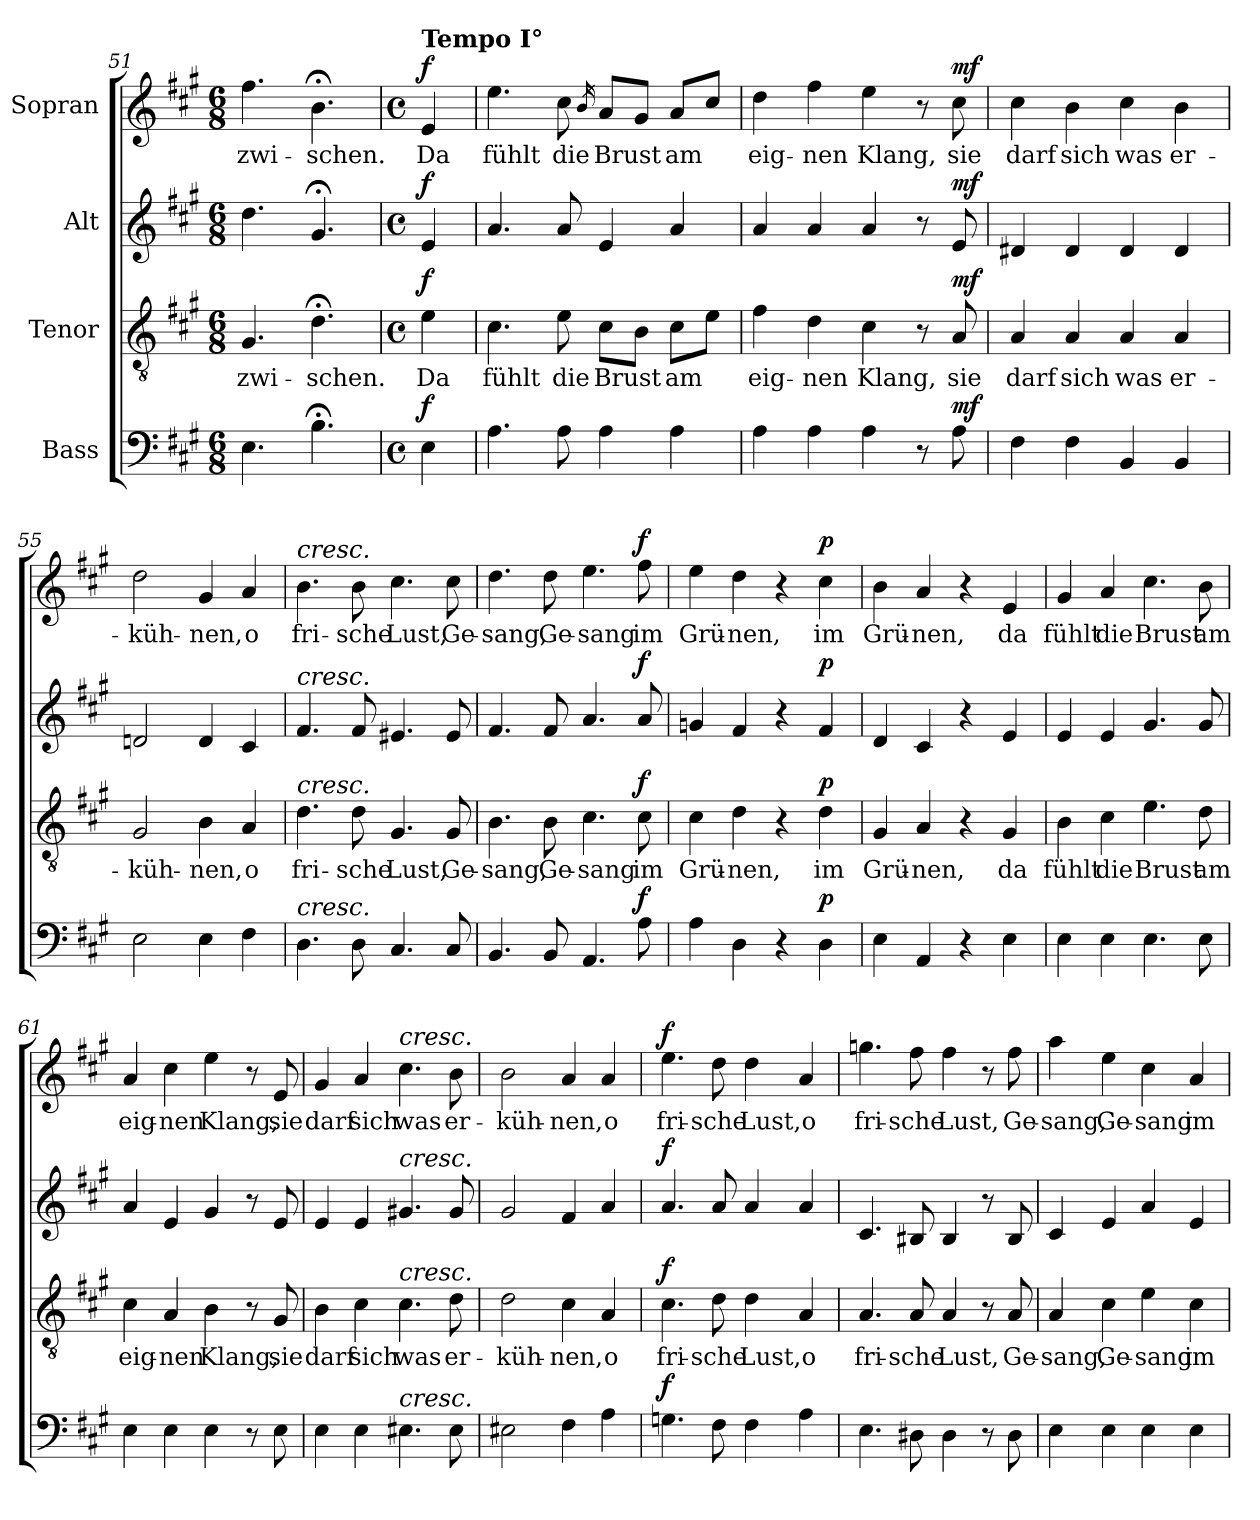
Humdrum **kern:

**kern	**dynam	**kern	**text	**dynam	**kern	**dynam	**kern	**text	**dynam
*part4	*part4	*part3	*part3	*part3	*part2	*part2	*part1	*part1	*part1
*staff4	*staff4	*staff3	*staff3	*staff3	*staff2	*staff2	*staff1	*staff1	*staff1
*I"Bass	*	*I"Tenor	*	*	*I"Alt	*	*I"Sopran	*	*
*clefF4	*	*clefGv2	*	*	*clefG2	*	*clefG2	*	*
*k[f#c#g#]	*	*k[f#c#g#]	*	*	*k[f#c#g#]	*	*k[f#c#g#]	*	*
*M6/8	*	*M6/8	*	*	*M6/8	*	*M6/8	*	*
=51	=51	=51	=51	=51	=51	=51	=51	=51	=51
4.E\	.	4.G#/	-zwi-	.	4.dd\	.	4.ff#\	-zwi-	.
4.B;<\	.	4.d;<\	-schen.	.	4.g#;</	.	4.b;<\	-schen.	.
=51X1	=51X1	=51X1	=51X1	=51X1	=51X1	=51X1	=51X1	=51X1	=51X1
*M4/4	*	*M4/4	*	*	*M4/4	*	*M4/4	*	*
*met(c)	*	*met(c)	*	*	*met(c)	*	*met(c)	*	*
!	!	!	!	!	!	!	!LO:TX:a:B:t=Tempo I°	!	!
!	!LO:DY:a	!	!	!LO:DY:a	!	!LO:DY:a	!	!	!LO:DY:a
4E\	f	4e\	Da	f	4e/	f	4e/	Da	f
=52	=52	=52	=52	=52	=52	=52	=52	=52	=52
4.A\	.	4.c#\	fühlt	.	4.a/	.	4.ee\	fühlt	.
8A\	.	8e\	die	.	8a/	.	8cc#\	die	.
.	.	.	.	.	.	.	16qb/	.	.
4A\	.	8c#\L	Brust	.	4e/	.	8a/L	Brust	.
.	.	8B\J	.	.	.	.	8g#/J	.	.
4A\	.	8c#\L	am	.	4a/	.	8a/L	am	.
.	.	8e\J	.	.	.	.	8cc#/J	.	.
=53	=53	=53	=53	=53	=53	=53	=53	=53	=53
4A\	.	4f#\	eig-	.	4a/	.	4dd\	eig-	.
4A\	.	4d\	-nen	.	4a/	.	4ff#\	-nen	.
4A\	.	4c#\	Klang,	.	4a/	.	4ee\	Klang,	.
8r	.	8r	.	.	8r	.	8r	.	.
!	!LO:DY:a	!	!	!LO:DY:a	!	!LO:DY:a	!	!	!LO:DY:a
8A\	mf	8A/	sie	mf	8e/	mf	8cc#\	sie	mf
=54	=54	=54	=54	=54	=54	=54	=54	=54	=54
4F#\	.	4A/	darf	.	4d#X/	.	4cc#\	darf	.
4F#\	.	4A/	sich	.	4d#/	.	4b\	sich	.
4BB/	.	4A/	was	.	4d#/	.	4cc#\	was	.
4BB/	.	4A/	er-	.	4d#/	.	4b\	er-	.
!!LO:LB:g=z
=55	=55	=55	=55	=55	=55	=55	=55	=55	=55
2E\	.	2G#/	-küh-	.	2dn/	.	2dd\	-küh-	.
4E\	.	4B\	-nen,	.	4d/	.	4g#/	-nen,	.
4F#\	.	4A/	o	.	4c#/	.	4a/	o	.
=56	=56	=56	=56	=56	=56	=56	=56	=56	=56
!	!	!	!	!	!	!	!LO:TX:a:i:t=cresc.	!	!
!	!	!	!	!	!LO:TX:a:i:t=cresc.	!	!	!	!
!	!	!LO:TX:a:i:t=cresc.	!	!	!	!	!	!	!
!LO:TX:a:i:t=cresc.	!	!	!	!	!	!	!	!	!
4.D\	.	4.d\	fri-	.	4.f#/	.	4.b\	fri-	.
8D\	.	8d\	-sche	.	8f#/	.	8b\	-sche	.
4.C#/	.	4.G#/	Lust,	.	4.e#X/	.	4.cc#\	Lust,	.
8C#/	.	8G#/	Ge-	.	8e#/	.	8cc#\	Ge-	.
=57	=57	=57	=57	=57	=57	=57	=57	=57	=57
4.BB/	.	4.B\	-sang,	.	4.f#/	.	4.dd\	-sang,	.
8BB/	.	8B\	Ge-	.	8f#/	.	8dd\	Ge-	.
4.AA/	.	4.c#\	-sang	.	4.a/	.	4.ee\	-sang	.
!	!LO:DY:a	!	!	!LO:DY:a	!	!LO:DY:a	!	!	!LO:DY:a
8A\	f	8c#\	im	f	8a/	f	8ff#\	im	f
=58	=58	=58	=58	=58	=58	=58	=58	=58	=58
4A\	.	4c#\	Grü-	.	4gn/	.	4ee\	Grü-	.
4D\	.	4d\	-nen,	.	4f#/	.	4dd\	-nen,	.
4r	.	4r	.	.	4r	.	4r	.	.
!	!LO:DY:a	!	!	!LO:DY:a	!	!LO:DY:a	!	!	!LO:DY:a
4D\	p	4d\	im	p	4f#/	p	4cc#\	im	p
=59	=59	=59	=59	=59	=59	=59	=59	=59	=59
4E\	.	4G#/	Grü-	.	4d/	.	4b\	Grü-	.
4AA/	.	4A/	-nen,	.	4c#/	.	4a/	-nen,	.
4r	.	4r	.	.	4r	.	4r	.	.
4E\	.	4G#/	da	.	4e/	.	4e/	da	.
!!LO:PB:g=z
=60	=60	=60	=60	=60	=60	=60	=60	=60	=60
4E\	.	4B\	fühlt	.	4e/	.	4g#/	fühlt	.
4E\	.	4c#\	die	.	4e/	.	4a/	die	.
4.E\	.	4.e\	Brust	.	4.g#/	.	4.cc#\	Brust	.
8E\	.	8d\	am	.	8g#/	.	8b\	am	.
=61	=61	=61	=61	=61	=61	=61	=61	=61	=61
4E\	.	4c#\	eig-	.	4a/	.	4a/	eig-	.
4E\	.	4A/	-nen	.	4e/	.	4cc#\	-nen	.
4E\	.	4B\	Klang,	.	4g#/	.	4ee\	Klang,	.
8r	.	8r	.	.	8r	.	8r	.	.
8E\	.	8G#/	sie	.	8e/	.	8e/	sie	.
=62	=62	=62	=62	=62	=62	=62	=62	=62	=62
4E\	.	4B\	darf	.	4e/	.	4g#/	darf	.
4E\	.	4c#\	sich	.	4e/	.	4a/	sich	.
!	!	!	!	!	!	!	!LO:TX:a:i:t=cresc.	!	!
!	!	!	!	!	!LO:TX:a:i:t=cresc.	!	!	!	!
!	!	!LO:TX:a:i:t=cresc.	!	!	!	!	!	!	!
!LO:TX:a:i:t=cresc.	!	!	!	!	!	!	!	!	!
4.E#X\	.	4.c#\	was	.	4.g#X/	.	4.cc#\	was	.
8E#\	.	8d\	er-	.	8g#/	.	8b\	er-	.
=63	=63	=63	=63	=63	=63	=63	=63	=63	=63
2E#X\	.	2d\	-küh-	.	2g#/	.	2b\	-küh-	.
4F#\	.	4c#\	-nen,	.	4f#/	.	4a/	-nen,	.
4A\	.	4A/	o	.	4a/	.	4a/	o	.
=64	=64	=64	=64	=64	=64	=64	=64	=64	=64
!	!LO:DY:a	!	!	!LO:DY:a	!	!LO:DY:a	!	!	!LO:DY:a
4.Gn\	f	4.c#\	fri-	f	4.a/	f	4.ee\	fri-	f
8F#\	.	8d\	-sche	.	8a/	.	8dd\	-sche	.
4F#\	.	4d\	Lust,	.	4a/	.	4dd\	Lust,	.
4A\	.	4A/	o	.	4a/	.	4a/	o	.
!!LO:LB:g=z
=65	=65	=65	=65	=65	=65	=65	=65	=65	=65
4.E\	.	4.A/	fri-	.	4.c#/	.	4.ggn\	fri-	.
8D#X\	.	8A/	-sche	.	8B#X/	.	8ff#\	-sche	.
4D#\	.	4A/	Lust,	.	4B#/	.	4ff#\	Lust,	.
8r	.	8r	.	.	8r	.	8r	.	.
8D#\	.	8A/	Ge-	.	8B#/	.	8ff#\	Ge-	.
=66	=66	=66	=66	=66	=66	=66	=66	=66	=66
4E\	.	4A/	-sang,	.	4c#/	.	4aa\	-sang,	.
4E\	.	4c#\	Ge-	.	4e/	.	4ee\	Ge-	.
4E\	.	4e\	-sang	.	4a/	.	4cc#\	-sang	.
4E\	.	4c#\	im	.	4e/	.	4a/	im	.
=	=	=	=	=	=	=	=	=	=
*-	*-	*-	*-	*-	*-	*-	*-	*-	*-
